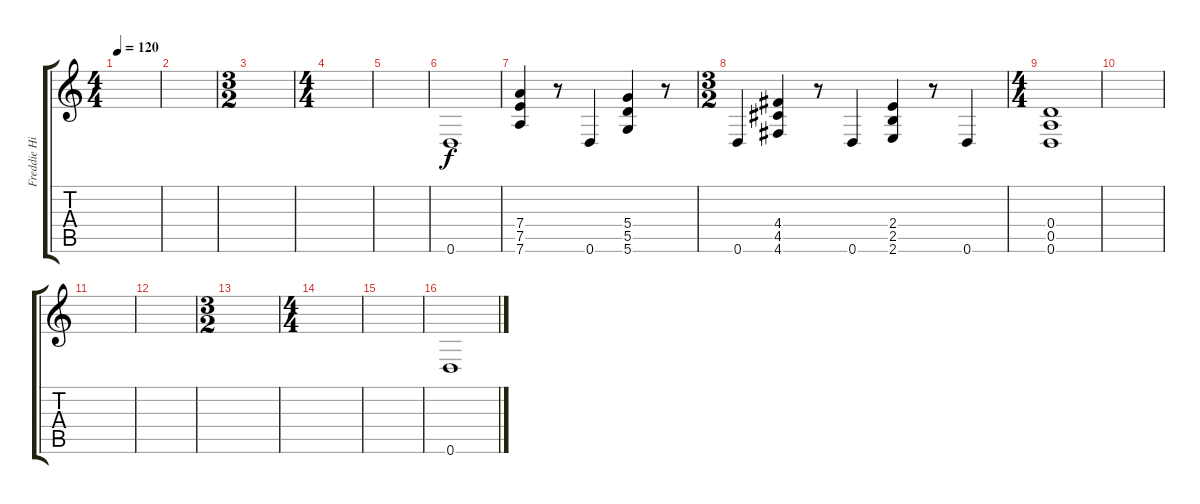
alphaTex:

\track ("Freddie Highmore" "Freddie Hi") {instrument acousticguitarsteel}
\staff {score tabs}
\tuning (E4 B3 G3 D3 A2 D2) {hide}
\ts (4 4)
\tempo 120
\clef g2
\ks c
|
|
\ts (3 2)
|
\ts (4 4)
|
|
0.6.1 |
(7.4 7.5 7.6).4 r.8 0.6.4 (5.4 5.5 5.6).4 r.8 |
\ts (3 2)
0.6.4 (4.4 4.5 4.6).4 r.8 0.6.4 (2.4 2.5 2.6).4 r.8 0.6.4 |
\ts (4 4)
(0.4 0.5 0.6).1 |
|
|
|
\ts (3 2)
|
\ts (4 4)
|
|
0.6.1
